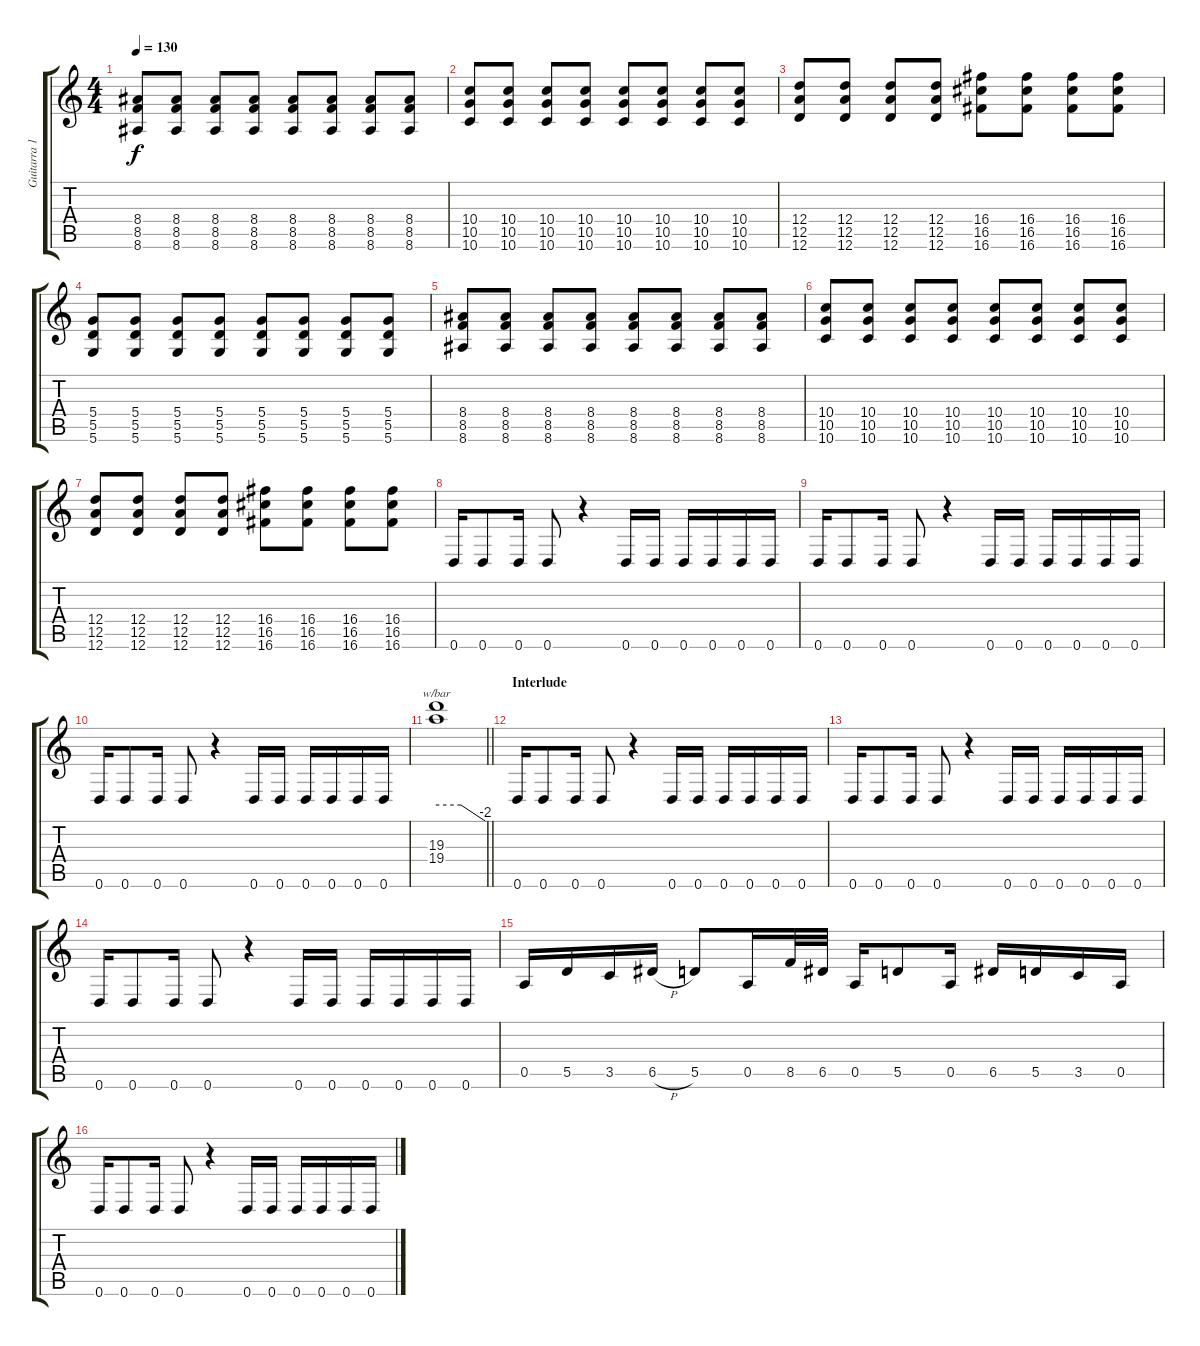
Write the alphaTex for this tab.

\track ("Guitarra 1" "Guitarra 1") {instrument distortionguitar}
\staff {score tabs}
\tuning (E4 B3 G3 D3 A2 D2) {hide}
\ts (4 4)
\tempo 130
\clef g2
\ks c
(8.4 8.5 8.6).8{dy f} (8.4 8.5 8.6).8 (8.4 8.5 8.6).8 (8.4 8.5 8.6).8 (8.4 8.5 8.6).8 (8.4 8.5 8.6).8 (8.4 8.5 8.6).8 (8.4 8.5 8.6).8 |
(10.4 10.5 10.6).8 (10.4 10.5 10.6).8 (10.4 10.5 10.6).8 (10.4 10.5 10.6).8 (10.4 10.5 10.6).8 (10.4 10.5 10.6).8 (10.4 10.5 10.6).8 (10.4 10.5 10.6).8 |
(12.4 12.5 12.6).8 (12.4 12.5 12.6).8 (12.4 12.5 12.6).8 (12.4 12.5 12.6).8 (16.4 16.5 16.6).8 (16.4 16.5 16.6).8 (16.4 16.5 16.6).8 (16.4 16.5 16.6).8 |
(5.4 5.5 5.6).8 (5.4 5.5 5.6).8 (5.4 5.5 5.6).8 (5.4 5.5 5.6).8 (5.4 5.5 5.6).8 (5.4 5.5 5.6).8 (5.4 5.5 5.6).8 (5.4 5.5 5.6).8 |
(8.4 8.5 8.6).8 (8.4 8.5 8.6).8 (8.4 8.5 8.6).8 (8.4 8.5 8.6).8 (8.4 8.5 8.6).8 (8.4 8.5 8.6).8 (8.4 8.5 8.6).8 (8.4 8.5 8.6).8 |
(10.4 10.5 10.6).8 (10.4 10.5 10.6).8 (10.4 10.5 10.6).8 (10.4 10.5 10.6).8 (10.4 10.5 10.6).8 (10.4 10.5 10.6).8 (10.4 10.5 10.6).8 (10.4 10.5 10.6).8 |
(12.4 12.5 12.6).8 (12.4 12.5 12.6).8 (12.4 12.5 12.6).8 (12.4 12.5 12.6).8 (16.4 16.5 16.6).8 (16.4 16.5 16.6).8 (16.4 16.5 16.6).8 (16.4 16.5 16.6).8 |
0.6.16 0.6.8 0.6.16 0.6.8 r.4 0.6.16 0.6.16 0.6.16 0.6.16 0.6.16 0.6.16 |
0.6.16 0.6.8 0.6.16 0.6.8 r.4 0.6.16 0.6.16 0.6.16 0.6.16 0.6.16 0.6.16 |
0.6.16 0.6.8 0.6.16 0.6.8 r.4 0.6.16 0.6.16 0.6.16 0.6.16 0.6.16 0.6.16 |
\barLineRight lightlight
(19.3 19.4).1{tbe (custom default 0 0 30 0 60 -8)} |
\section ("" "Interlude")
0.6.16 0.6.8 0.6.16 0.6.8 r.4 0.6.16 0.6.16 0.6.16 0.6.16 0.6.16 0.6.16 |
0.6.16 0.6.8 0.6.16 0.6.8 r.4 0.6.16 0.6.16 0.6.16 0.6.16 0.6.16 0.6.16 |
0.6.16 0.6.8 0.6.16 0.6.8 r.4 0.6.16 0.6.16 0.6.16 0.6.16 0.6.16 0.6.16 |
0.5.16 5.5.16 3.5.16 6.5{h}.16 5.5.8 0.5.16 8.5.32 6.5.32 0.5.16 5.5.8 0.5.16 6.5.16 5.5.16 3.5.16 0.5.16 |
0.6.16 0.6.8 0.6.16 0.6.8 r.4 0.6.16 0.6.16 0.6.16 0.6.16 0.6.16 0.6.16
